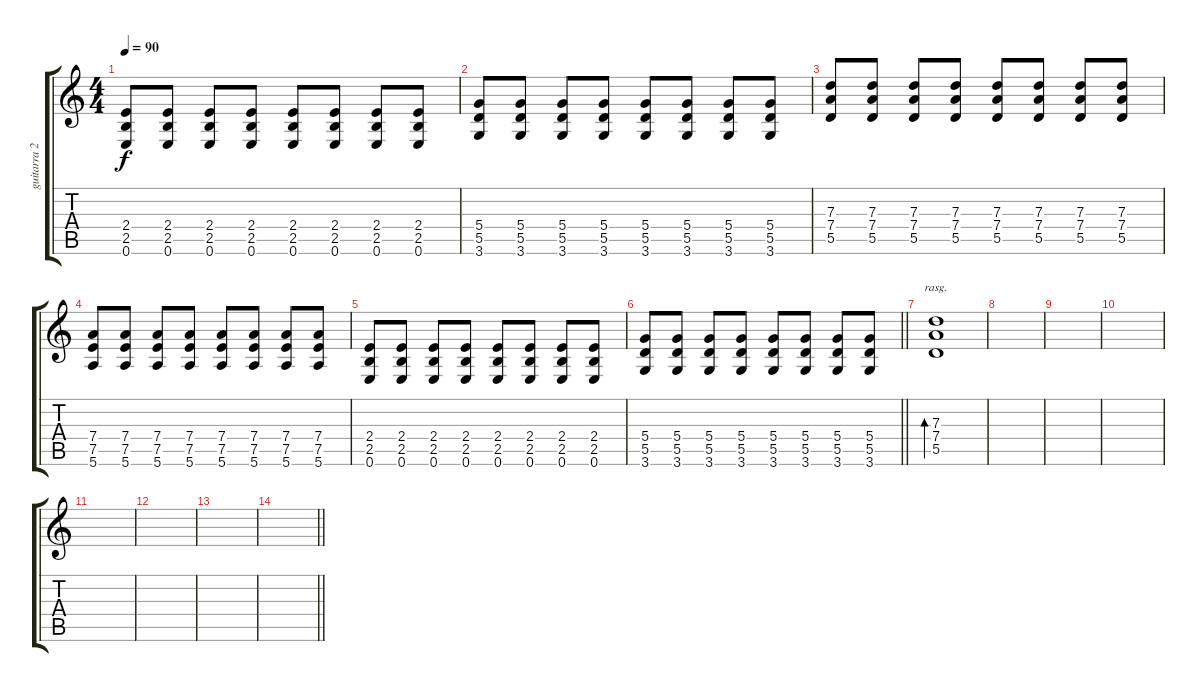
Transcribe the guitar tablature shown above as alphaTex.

\track ("guitarra 2" "guitarra 2") {instrument distortionguitar}
\staff {score tabs}
\tuning (E4 B3 G3 D3 A2 E2) {hide}
\ts (4 4)
\tempo 90
\clef g2
\ks c
(2.4 2.5 0.6).8{dy f} (2.4 2.5 0.6).8 (2.4 2.5 0.6).8 (2.4 2.5 0.6).8 (2.4 2.5 0.6).8 (2.4 2.5 0.6).8 (2.4 2.5 0.6).8 (2.4 2.5 0.6).8 |
(5.4 5.5 3.6).8 (5.4 5.5 3.6).8 (5.4 5.5 3.6).8 (5.4 5.5 3.6).8 (5.4 5.5 3.6).8 (5.4 5.5 3.6).8 (5.4 5.5 3.6).8 (5.4 5.5 3.6).8 |
(7.3 7.4 5.5).8 (7.3 7.4 5.5).8 (7.3 7.4 5.5).8 (7.3 7.4 5.5).8 (7.3 7.4 5.5).8 (7.3 7.4 5.5).8 (7.3 7.4 5.5).8 (7.3 7.4 5.5).8 |
(7.4 7.5 5.6).8 (7.4 7.5 5.6).8 (7.4 7.5 5.6).8 (7.4 7.5 5.6).8 (7.4 7.5 5.6).8 (7.4 7.5 5.6).8 (7.4 7.5 5.6).8 (7.4 7.5 5.6).8 |
(2.4 2.5 0.6).8 (2.4 2.5 0.6).8 (2.4 2.5 0.6).8 (2.4 2.5 0.6).8 (2.4 2.5 0.6).8 (2.4 2.5 0.6).8 (2.4 2.5 0.6).8 (2.4 2.5 0.6).8 |
\barLineRight lightlight
(5.4 5.5 3.6).8 (5.4 5.5 3.6).8 (5.4 5.5 3.6).8 (5.4 5.5 3.6).8 (5.4 5.5 3.6).8 (5.4 5.5 3.6).8 (5.4 5.5 3.6).8 (5.4 5.5 3.6).8 |
(7.3 7.4 5.5).1{bd 240 rasg ii} |
|
|
|
|
|
|
\barLineRight lightlight
